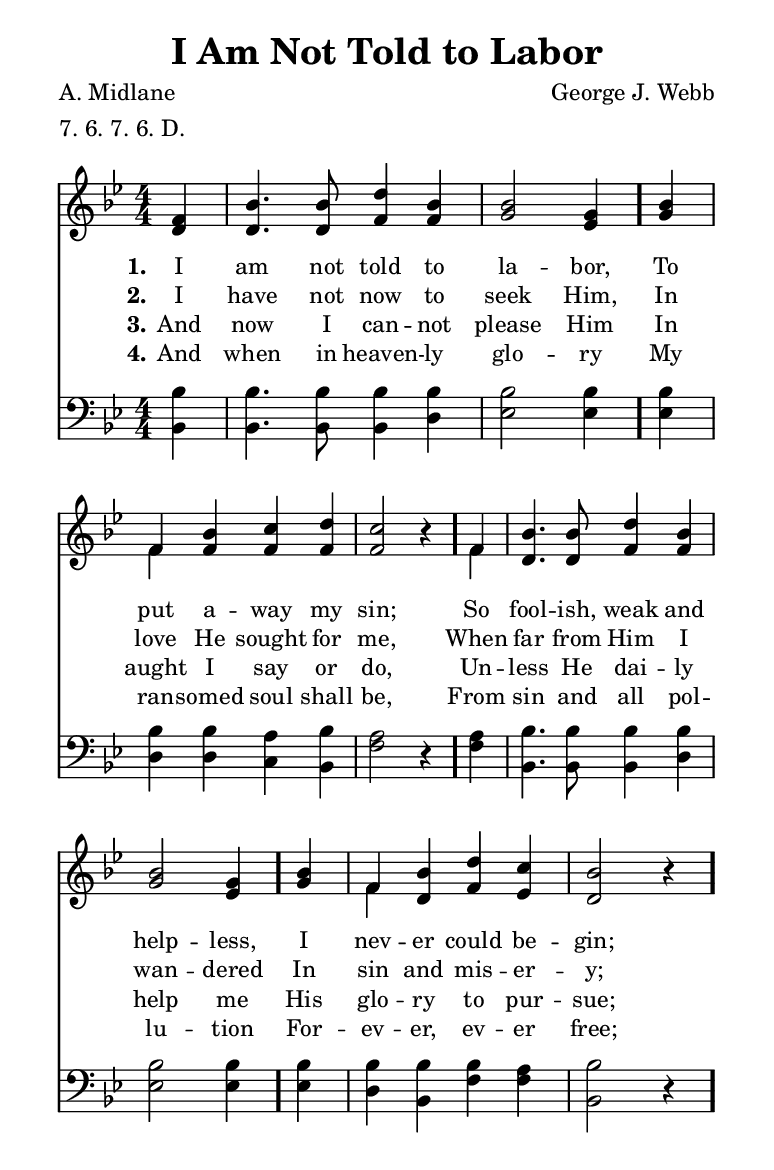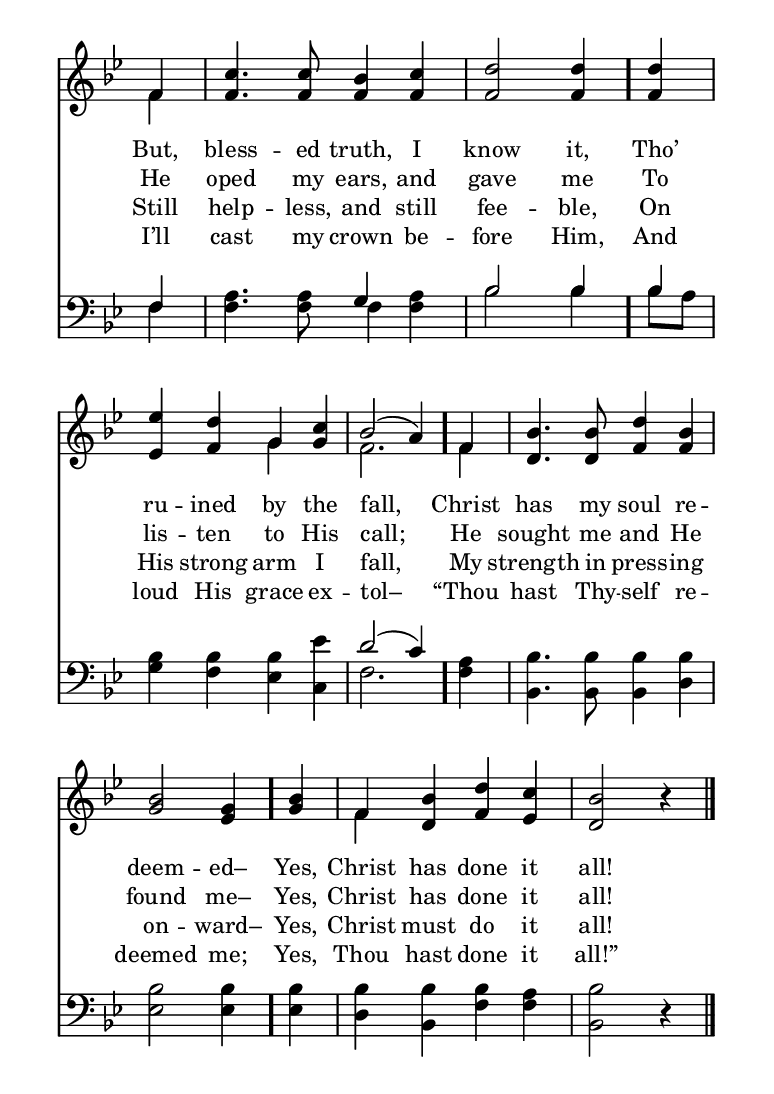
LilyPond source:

\include "common/global.ily"
\paper {
  \include "common/paper.ily"
}

\header{
  %gospel
  hymnnumber = "220"
  title = "I Am Not Told to Labor"
  tunename = "Webb"
  meter = "7. 6. 7. 6. D."
  poet = "A. Midlane"
  composer = "George J. Webb"
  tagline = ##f
}

global = {
  \include "common/overrides.ily"
  \override Staff.TimeSignature.style = #'numbered
  \time 4/4
  \override Score.MetronomeMark.transparent = ##t % hide all fermata changes too
  \tempo 4=90
  \key bes \major
  \partial 4
  \autoBeamOff
}

patternA = { c4 | c4. c8 c4 c | c2 c4 }
patternB = { c4 | c c c c | c2 c4 }
patternC = { c4 | c4 c c, c | c2( c4) }
patternD = { c4 | c4 c c, c | c2. }
patternE = { c8[ c] | c4 c c, c | c2. }

notesSoprano = {
\global
\relative c' {

  f4 | bes4. bes8 d4 bes | bes2 g4
  bes4 | f bes c d | c2 r4 \eogbreak
  f,4 | bes4. bes8 d4 bes | bes2 g4
  bes4 | f bes d c | bes2 r4 \eogbreak

  f4 | c'4. c8 bes4 c | d2 d4
  d4 | ees4 d g, c | bes2( a4) \eogbreak
  f4 | bes4. bes8 d4 bes | bes2 g4
  bes4 | f bes d c | bes2 r4

  \bar "|."

}
}

notesAlto = {
\global
\relative e' {

  \changePitch \patternA { d | d d f f | g ees }
  \changePitch \patternB { g | f f f f | f r }
  \changePitch \patternA { f | d d f f | g ees }
  \changePitch \patternB { g | f d f ees | d r }

  \changePitch \patternA { f | f f f f | f f }
  \changePitch \patternD { f | ees f g g | f }
  \changePitch \patternA { f | d d f f | g ees }
  \changePitch \patternB { g | f d f ees | d r }

}
}

notesTenor = {
\global
\relative a {

  \changePitch \patternA { bes | bes bes bes bes | bes bes }
  \changePitch \patternB { bes | bes bes a bes | a r }
  \changePitch \patternA { a | bes bes bes bes | bes bes }
  \changePitch \patternB { bes | bes bes bes a | bes r }

  \changePitch \patternA { f | a a g a | bes bes }
  \changePitch \patternC { bes | bes bes bes ees | d c }
  \changePitch \patternA { a | bes bes bes bes | bes bes }
  \changePitch \patternB { bes | bes bes bes a | bes r }

}
}

notesBass = {
\global
\relative f, {

  \changePitch \patternA { bes | bes bes bes d | ees ees }
  \changePitch \patternB { ees | d d c bes | f' r }
  \changePitch \patternA { f | bes, bes bes d | ees ees }
  \changePitch \patternB { ees | d bes f' f | bes, r }

  \changePitch \patternA { f' | f f f f | bes bes }
  \changePitch \patternE { bes a | g f ees c | f }
  \changePitch \patternA { f | bes, bes bes d | ees ees }
  \changePitch \patternB { ees | d bes f' f | bes, r }

}
}

wordsA = \lyricmode {
\set stanza = "1."

I am not told to la -- bor, \bar "."
To put a -- way my sin; \bar "."
So fool -- ish, weak and help -- less, \bar "."
I nev -- er could be -- gin; \bar "."
But, bless -- ed truth, I know it, \bar "."
Tho’ ru -- ined by the fall, \bar "."
Christ has my soul re -- deem -- ed– \bar "."
Yes, Christ has done it all! \bar "."

}

wordsB = \lyricmode {
\set stanza = "2."

I have not now to seek Him,
In love He sought for me,
When far from Him I wan -- dered
In sin and mis -- er -- y;
He oped my ears, and gave me
To lis -- ten to His call;
He sought me and He found me–
Yes, Christ has done it all!

}

wordsC = \lyricmode {
\set stanza = "3."

And now I can -- not please Him
In aught I say or do,
Un -- less He dai -- ly help me
His glo -- ry to pur -- sue;
Still help -- less, and still fee -- ble,
On His strong arm I fall,
My strength in press -- ing on -- ward–
Yes, Christ must do it all!

}

wordsD = \lyricmode {
\set stanza = "4."

And when in heaven -- ly glo -- ry
My ran -- somed soul shall be,
From sin and all pol -- lu -- tion
For -- ev -- er, ev -- er free;
I’ll cast my crown be -- fore Him,
And loud His grace ex -- tol–
“Thou hast Thy -- self re -- deemed me;
Yes, Thou hast done it all!”

}

\score {
  \context ChoirStaff <<
    \context Staff = upper <<
      \set Staff.autoBeaming = ##f
      \set ChoirStaff.systemStartDelimiter = #'SystemStartBar
      \set ChoirStaff.printPartCombineTexts = ##f
      \partcombine #'(2 . 9) \notesSoprano \notesAlto
      \context NullVoice = sopranos { \voiceOne << \notesSoprano >> }
      \context Lyrics = one   \lyricsto sopranos \wordsA
      \context Lyrics = two   \lyricsto sopranos \wordsB
      \context Lyrics = three \lyricsto sopranos \wordsC
      \context Lyrics = four  \lyricsto sopranos \wordsD
    >>
    \context Staff = men <<
      \set Staff.autoBeaming = ##f
      \clef bass
      \set ChoirStaff.printPartCombineTexts = ##f
      \partcombine #'(2 . 9) \notesTenor \notesBass
    >>
  >>
  \layout {
    \include "common/layout.ily"
  }
  \midi{
    \include "common/midi.ily"
  }
}

\version "2.19.49"  % necessary for upgrading to future LilyPond versions.

% vi:set et ts=2 sw=2 ai nocindent syntax=lilypond:
